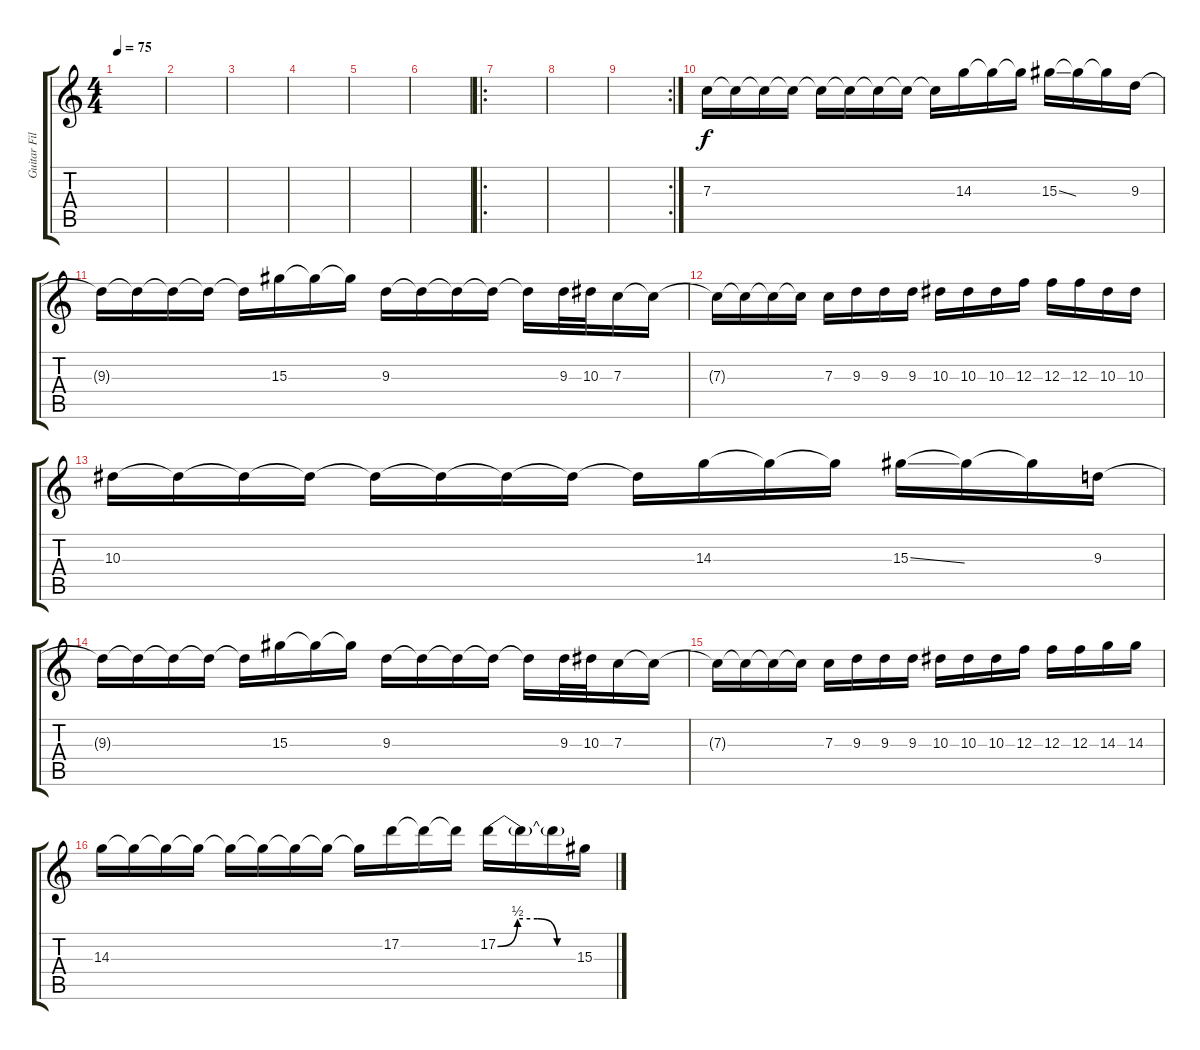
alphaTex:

\track ("Guitar Fills" "Guitar Fil") {instrument distortionguitar}
\staff {score tabs}
\tuning (D4 A3 F3 C3 G2 C2) {hide}
\ts (4 4)
\tempo 75
\clef g2
\ks c
|
|
|
|
|
|
\ro
|
|
\rc 2
|
7.3.16 7.3{t}.16 7.3{t}.16 7.3{t}.16 7.3{t}.16 7.3{t}.16 7.3{t}.16 7.3{t}.16 7.3{t}.16 14.3.16 14.3{t}.16 14.3{t}.16 15.3{ss}.16 15.3{t}.16 15.3{t}.16 9.3.16 |
9.3{t}.16 9.3{t}.16 9.3{t}.16 9.3{t}.16 9.3{t}.16 15.3.16 15.3{t}.16 15.3{t}.16 9.3.16 9.3{t}.16 9.3{t}.16 9.3{t}.16 9.3{t}.16 9.3.32 10.3.32 7.3.16 7.3{t}.16 |
7.3{t}.16 7.3{t}.16 7.3{t}.16 7.3{t}.16 7.3.16 9.3.16 9.3.16 9.3.16 10.3.16 10.3.16 10.3.16 12.3.16 12.3.16 12.3.16 10.3.16 10.3.16 |
10.3.16 10.3{t}.16 10.3{t}.16 10.3{t}.16 10.3{t}.16 10.3{t}.16 10.3{t}.16 10.3{t}.16 10.3{t}.16 14.3.16 14.3{t}.16 14.3{t}.16 15.3{ss}.16 15.3{t}.16 15.3{t}.16 9.3.16 |
9.3{t}.16 9.3{t}.16 9.3{t}.16 9.3{t}.16 9.3{t}.16 15.3.16 15.3{t}.16 15.3{t}.16 9.3.16 9.3{t}.16 9.3{t}.16 9.3{t}.16 9.3{t}.16 9.3.32 10.3.32 7.3.16 7.3{t}.16 |
7.3{t}.16 7.3{t}.16 7.3{t}.16 7.3{t}.16 7.3.16 9.3.16 9.3.16 9.3.16 10.3.16 10.3.16 10.3.16 12.3.16 12.3.16 12.3.16 14.3.16 14.3.16 |
14.3.16 14.3{t}.16 14.3{t}.16 14.3{t}.16 14.3{t}.16 14.3{t}.16 14.3{t}.16 14.3{t}.16 14.3{t}.16 17.2.16 17.2{t}.16 17.2{t}.16 17.2{be (custom 0 0 15 2 30 2 45 0 60 0)}.16 17.2{t}.16 17.2{t}.16 15.3.16
